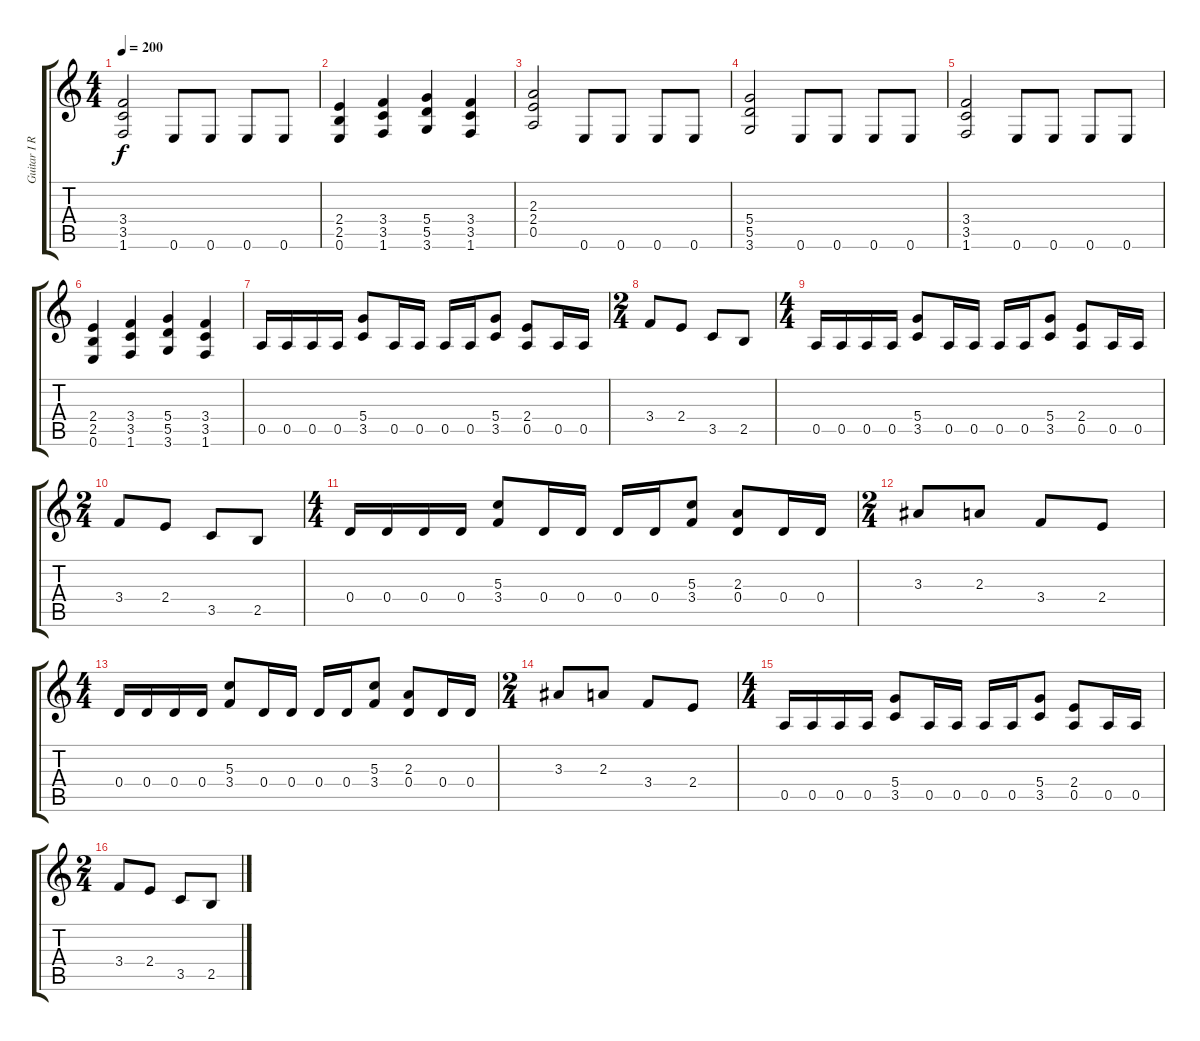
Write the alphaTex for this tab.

\track ("Guitar I Rhythm" "Guitar I R") {instrument overdrivenguitar}
\staff {score tabs}
\tuning (E4 B3 G3 D3 A2 E2) {hide}
\ts (4 4)
\tempo 200
\clef g2
\ks c
(3.4 3.5 1.6).2{dy f} 0.6.8 0.6.8 0.6.8 0.6.8 |
(2.4 2.5 0.6).4 (3.4 3.5 1.6).4 (5.4 5.5 3.6).4 (3.4 3.5 1.6).4 |
(2.3 2.4 0.5).2 0.6.8 0.6.8 0.6.8 0.6.8 |
(5.4 5.5 3.6).2 0.6.8 0.6.8 0.6.8 0.6.8 |
(3.4 3.5 1.6).2 0.6.8 0.6.8 0.6.8 0.6.8 |
(2.4 2.5 0.6).4 (3.4 3.5 1.6).4 (5.4 5.5 3.6).4 (3.4 3.5 1.6).4 |
0.5.16 0.5.16 0.5.16 0.5.16 (5.4 3.5).8 0.5.16 0.5.16 0.5.16 0.5.16 (5.4 3.5).8 (2.4 0.5).8 0.5.16 0.5.16 |
\ts (2 4)
3.4.8 2.4.8 3.5.8 2.5.8 |
\ts (4 4)
0.5.16 0.5.16 0.5.16 0.5.16 (5.4 3.5).8 0.5.16 0.5.16 0.5.16 0.5.16 (5.4 3.5).8 (2.4 0.5).8 0.5.16 0.5.16 |
\ts (2 4)
3.4.8 2.4.8 3.5.8 2.5.8 |
\ts (4 4)
0.4.16 0.4.16 0.4.16 0.4.16 (5.3 3.4).8 0.4.16 0.4.16 0.4.16 0.4.16 (5.3 3.4).8 (2.3 0.4).8 0.4.16 0.4.16 |
\ts (2 4)
3.3.8 2.3.8 3.4.8 2.4.8 |
\ts (4 4)
0.4.16 0.4.16 0.4.16 0.4.16 (5.3 3.4).8 0.4.16 0.4.16 0.4.16 0.4.16 (5.3 3.4).8 (2.3 0.4).8 0.4.16 0.4.16 |
\ts (2 4)
3.3.8 2.3.8 3.4.8 2.4.8 |
\ts (4 4)
0.5.16 0.5.16 0.5.16 0.5.16 (5.4 3.5).8 0.5.16 0.5.16 0.5.16 0.5.16 (5.4 3.5).8 (2.4 0.5).8 0.5.16 0.5.16 |
\ts (2 4)
3.4.8 2.4.8 3.5.8 2.5.8
